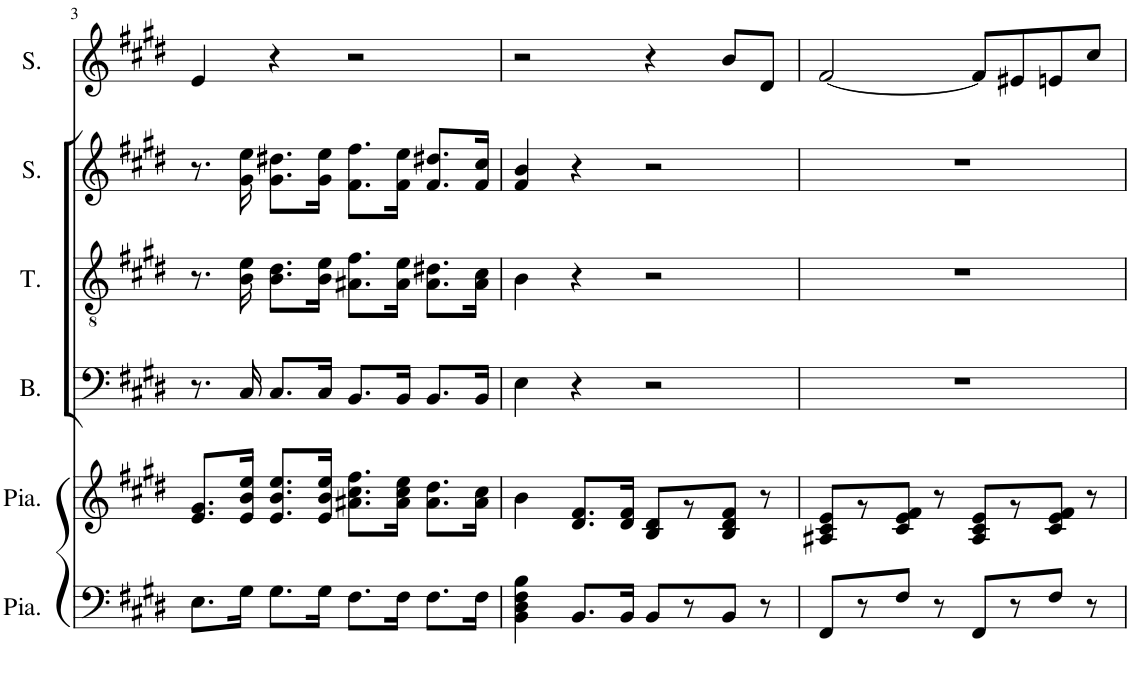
**kern	**kern	**kern	**kern	**kern	**kern
*part6	*part5	*part4	*part3	*part2	*part1
*staff6	*staff5	*staff4	*staff3	*staff2	*staff1
*I"Piano	*I"Piano	*I"Bass	*I"Ténor	*I"Soprano	*I"Soprano
*I'Pia.	*I'Pia.	*I'B.	*I'T.	*I'S.	*I'S.
!!LO:PB:g=z
*clefF4	*clefG2	*clefF4	*clefGv2	*clefG2	*clefG2
*k[f#c#g#d#]	*k[f#c#g#d#]	*k[f#c#g#d#]	*k[f#c#g#d#]	*k[f#c#g#d#]	*k[f#c#g#d#]
*M4/4	*M4/4	*M4/4	*M4/4	*M4/4	*M4/4
*met(c)	*met(c)	*met(c)	*met(c)	*met(c)	*met(c)
=3	=3	=3	=3	=3	=3
8.E\L	8.e/ 8.g#/L	8.r	8.r	8.r	4e/
16G#\Jk	16e/ 16b/ 16ee/Jk	16C#/	16B\ 16e\	16g#\ 16ee\	.
8.G#\L	8.e/ 8.b/ 8.ee/L	8.C#/L	8.B\ 8.d#\L	8.g#\ 8.dd#X\L	4r
16G#\Jk	16e/ 16b/ 16ee/Jk	16C#/Jk	16B\ 16e\Jk	16g#\ 16ee\Jk	.
8.F#\L	8.a#X\ 8.cc#\ 8.ff#\L	8.BB/L	8.A#X\ 8.f#\L	8.f#\ 8.ff#\L	2r
16F#\Jk	16a#\ 16cc#\ 16ee\Jk	16BB/Jk	16A#\ 16e\Jk	16f#\ 16ee\Jk	.
8.F#\L	8.a#\ 8.dd#\L	8.BB/L	8.A#\ 8.d#X\L	8.f#/ 8.dd#X/L	.
16F#\Jk	16a#\ 16cc#\Jk	16BB/Jk	16A#\ 16c#\Jk	16f#/ 16cc#/Jk	.
=4	=4	=4	=4	=4	=4
4BB\ 4D#\ 4F#\ 4B\	4b\	4E\	4B\	4f#/ 4b/	2r
8.BB/L	8.d#/ 8.f#/L	4r	4r	4r	.
16BB/Jk	16d#/ 16f#/Jk	.	.	.	.
8BB/L	8B/ 8d#/L	2r	2r	2r	4r
8r	8r	.	.	.	.
8BB/J	8B/ 8d#/ 8f#/J	.	.	.	8b/L
8r	8r	.	.	.	8d#/J
=5	=5	=5	=5	=5	=5
8FF#/L	8A#X/ 8c#/ 8e/L	1r	1r	1r	[2f#/
8r	8r	.	.	.	.
8F#/J	8c#/ 8e/ 8f#/J	.	.	.	.
8r	8r	.	.	.	.
8FF#/L	8A#/ 8c#/ 8e/L	.	.	.	8f#/L]
8r	8r	.	.	.	8e#X/
8F#/J	8c#/ 8e/ 8f#/J	.	.	.	8en/
8r	8r	.	.	.	8cc#/J
=	=	=	=	=	=
*-	*-	*-	*-	*-	*-
